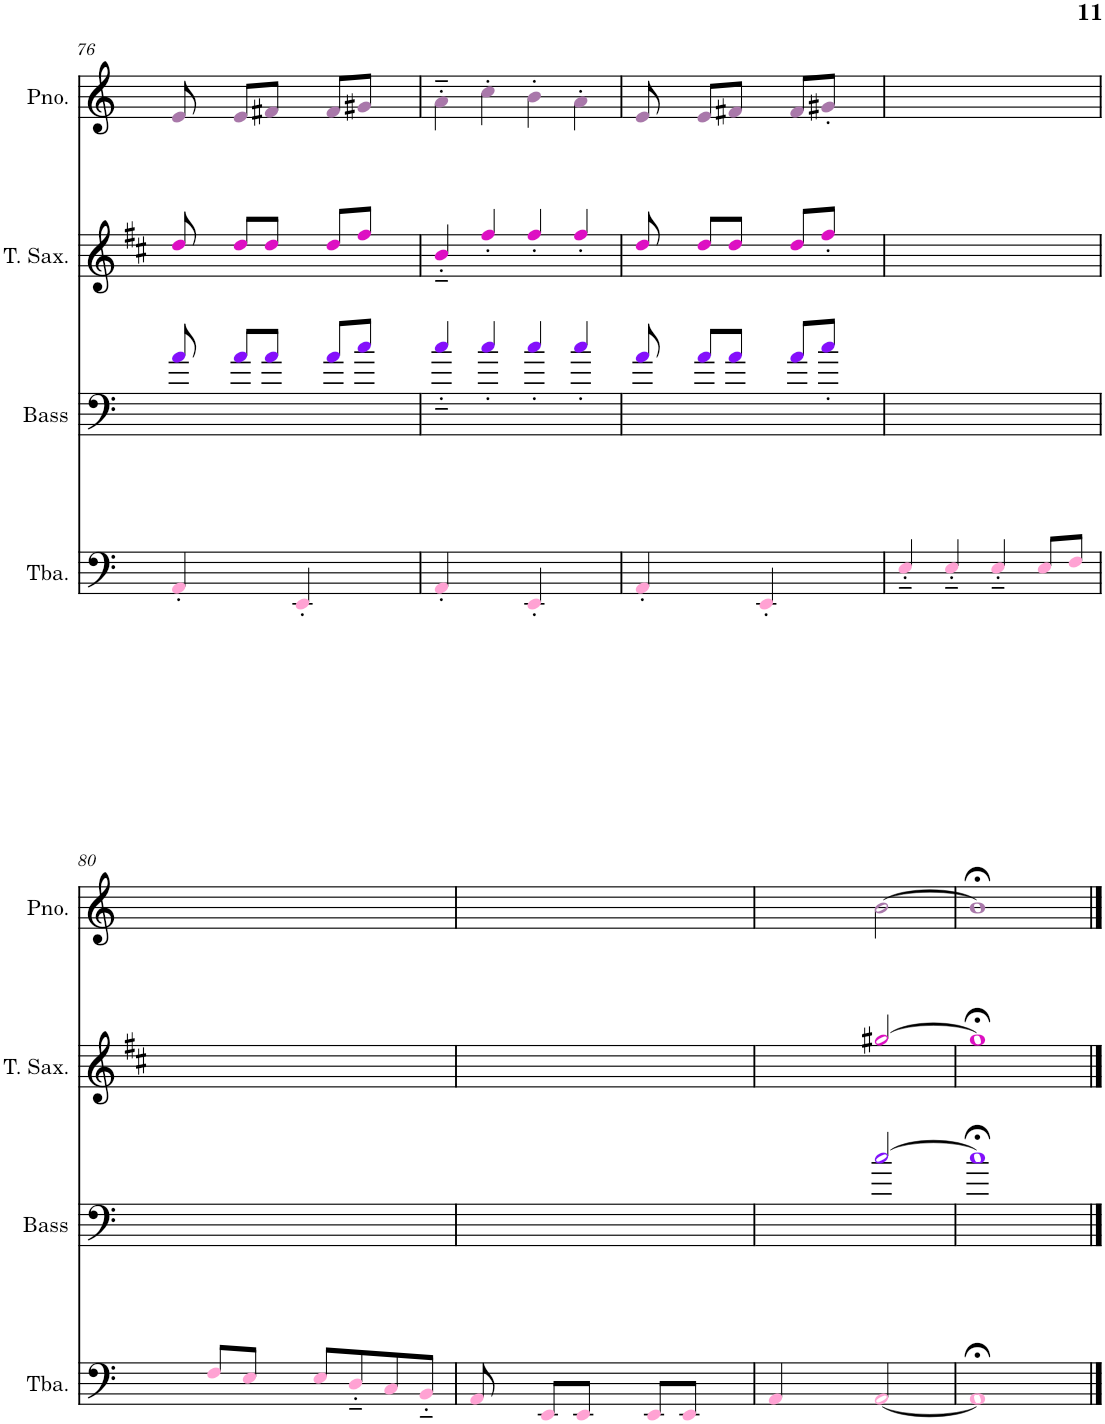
**kern	**kern	**kern	**kern
*part4	*part3	*part2	*part1
*staff4	*staff3	*staff2	*staff1
*I"Tuba	*I"Acoustic Bass	*I"Tenor Saxophone	*I"Piano
*I'Tba.	*I'Bass	*I'T. Sax.	*I'Pno.
!!LO:PB:g=z
*clefF4	*clefF4	*clefG2	*clefG2
*	*Trd7c12	*Trd8c14	*
*k[]	*k[]	*k[f#c#]	*k[]
*M4/4	*M4/4	*M4/4	*M4/4
=76	=76	=76	=76
4AA'i/	8aj/	8ddZ/	8eV/
.	8ryy	8ryy	8ryy
4ryy	8aj/L	8ddZ/L	8eV/L
.	8aj/J	8ddZ/J	8f#XV/J
4EE'i/	8ryy	8ryy	8ryy
.	8aj/L	8ddZ/L	8f#V/L
4ryy	8ccj/J	8ff#Z/J	8g#XV/J
.	8ryy	8ryy	8ryy
=77	=77	=77	=77
4AA'i/	4cc'~j/	4b'~Z/	4a'~V\
4ryy	4cc'j/	4ff#'Z/	4cc'V\
4EE'i/	4cc'j/	4ff#'Z/	4b'V\
4ryy	4cc'j/	4ff#'Z/	4a'V\
=78	=78	=78	=78
4AA'i/	8aj/	8ddZ/	8eV/
.	8ryy	8ryy	8ryy
4ryy	8aj/L	8ddZ/L	8eV/L
.	8aj/J	8ddZ/J	8f#XV/J
4EE'i/	8ryy	8ryy	8ryy
.	8aj/L	8ddZ/L	8f#V/L
4ryy	8cc'j/J	8ff#'Z/J	8g#X'V/J
.	8ryy	8ryy	8ryy
=79	=79	=79	=79
4E'~i/	1ryy	1ryy	1ryy
4E'~i/	.	.	.
4E'~i/	.	.	.
8Ei/L	.	.	.
8Fi/J	.	.	.
!!LO:LB:g=z
=80	=80	=80	=80
8ryy	1ryy	1ryy	1ryy
8Fi/L	.	.	.
8Ei/J	.	.	.
8ryy	.	.	.
8Ei/L	.	.	.
8D'~i/	.	.	.
8Ci/	.	.	.
8BB'~i/J	.	.	.
=81	=81	=81	=81
8AAi/	1ryy	1ryy	1ryy
8ryy	.	.	.
8EEi/L	.	.	.
8EEi/J	.	.	.
8ryy	.	.	.
8EEi/L	.	.	.
8EEi/J	.	.	.
8ryy	.	.	.
=82	=82	=82	=82
4AAi/	2ryy	2ryy	2ryy
4ryy	.	.	.
[2AAi/	[2ccj/	[2gg#XZ/	[2bV\
=83	=83	=83	=83
1AA;<i]	1cc;<j]	1gg#;<Z]	1b;<V]
==	==	==	==
*-	*-	*-	*-
